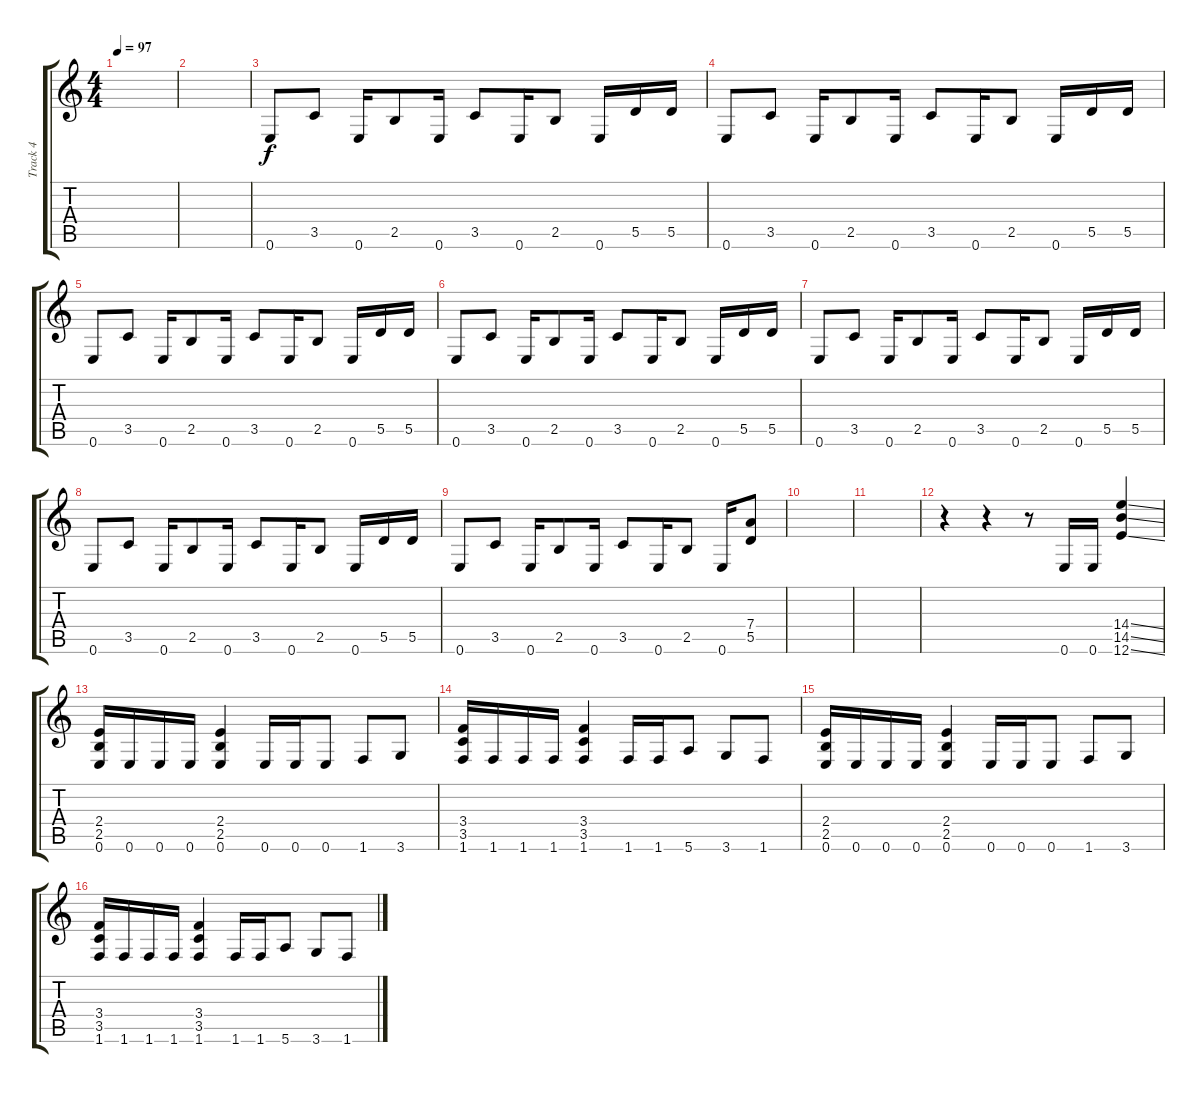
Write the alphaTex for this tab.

\track ("Track 4" "Track 4") {instrument distortionguitar}
\staff {score tabs}
\tuning (E4 B3 G3 D3 A2 E2) {hide}
\ts (4 4)
\tempo 97
\clef g2
\ks c
|
|
0.6.8 3.5.8 0.6.16 2.5.8 0.6.16 3.5.8 0.6.16 2.5.8 0.6.16 5.5.16 5.5.16 |
0.6.8 3.5.8 0.6.16 2.5.8 0.6.16 3.5.8 0.6.16 2.5.8 0.6.16 5.5.16 5.5.16 |
0.6.8 3.5.8 0.6.16 2.5.8 0.6.16 3.5.8 0.6.16 2.5.8 0.6.16 5.5.16 5.5.16 |
0.6.8 3.5.8 0.6.16 2.5.8 0.6.16 3.5.8 0.6.16 2.5.8 0.6.16 5.5.16 5.5.16 |
0.6.8 3.5.8 0.6.16 2.5.8 0.6.16 3.5.8 0.6.16 2.5.8 0.6.16 5.5.16 5.5.16 |
0.6.8 3.5.8 0.6.16 2.5.8 0.6.16 3.5.8 0.6.16 2.5.8 0.6.16 5.5.16 5.5.16 |
0.6.8 3.5.8 0.6.16 2.5.8 0.6.16 3.5.8 0.6.16 2.5.8 0.6.16 (7.4 5.5).8 |
|
|
r.4 r.4 r.8 0.6.16 0.6.16 (14.4{ss} 14.5{ss} 12.6{ss}).4 |
(2.4 2.5 0.6).16 0.6.16 0.6.16 0.6.16 (2.4 2.5 0.6).4 0.6.16 0.6.16 0.6.8 1.6.8 3.6.8 |
(3.4 3.5 1.6).16 1.6.16 1.6.16 1.6.16 (3.4 3.5 1.6).4 1.6.16 1.6.16 5.6.8 3.6.8 1.6.8 |
(2.4 2.5 0.6).16 0.6.16 0.6.16 0.6.16 (2.4 2.5 0.6).4 0.6.16 0.6.16 0.6.8 1.6.8 3.6.8 |
(3.4 3.5 1.6).16 1.6.16 1.6.16 1.6.16 (3.4 3.5 1.6).4 1.6.16 1.6.16 5.6.8 3.6.8 1.6.8
